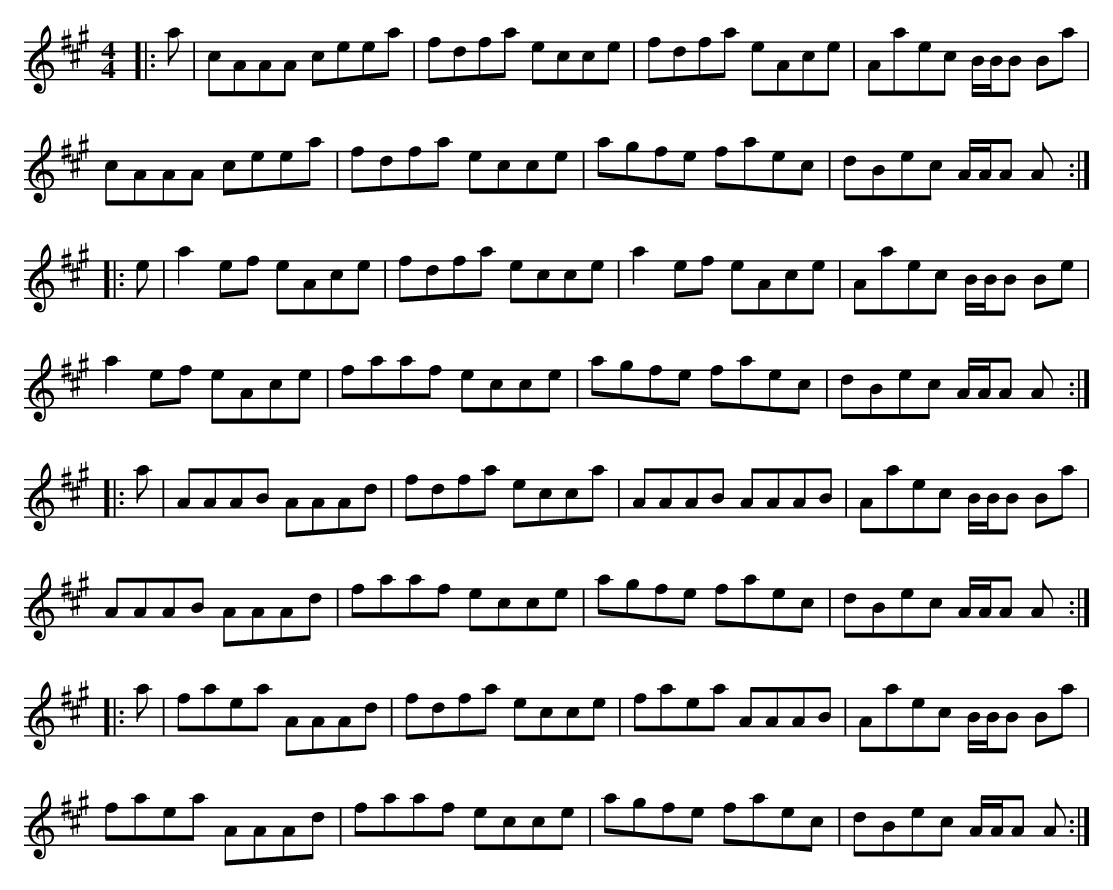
X:1
M:4/4
K:A
|:a|cAAA ceea|fdfa ecce|fdfa eAce|Aaec B/B/B Ba|
cAAA ceea|fdfa ecce|agfe faec|dBec A/A/A A:|
|:e|a2 ef eAce|fdfa ecce|a2 ef eAce|Aaec B/B/B Be|
a2 ef eAce|faaf ecce|agfe faec|dBec A/A/A A:|
|:a|AAAB AAAd|fdfa ecca|AAAB AAAB|Aaec B/B/B Ba|
AAAB AAAd|faaf ecce|agfe faec|dBec A/A/A A:|
|:a|faea AAAd|fdfa ecce|faea AAAB|Aaec B/B/B Ba|
faea AAAd|faaf ecce| agfe faec|dBec A/A/A A:|
